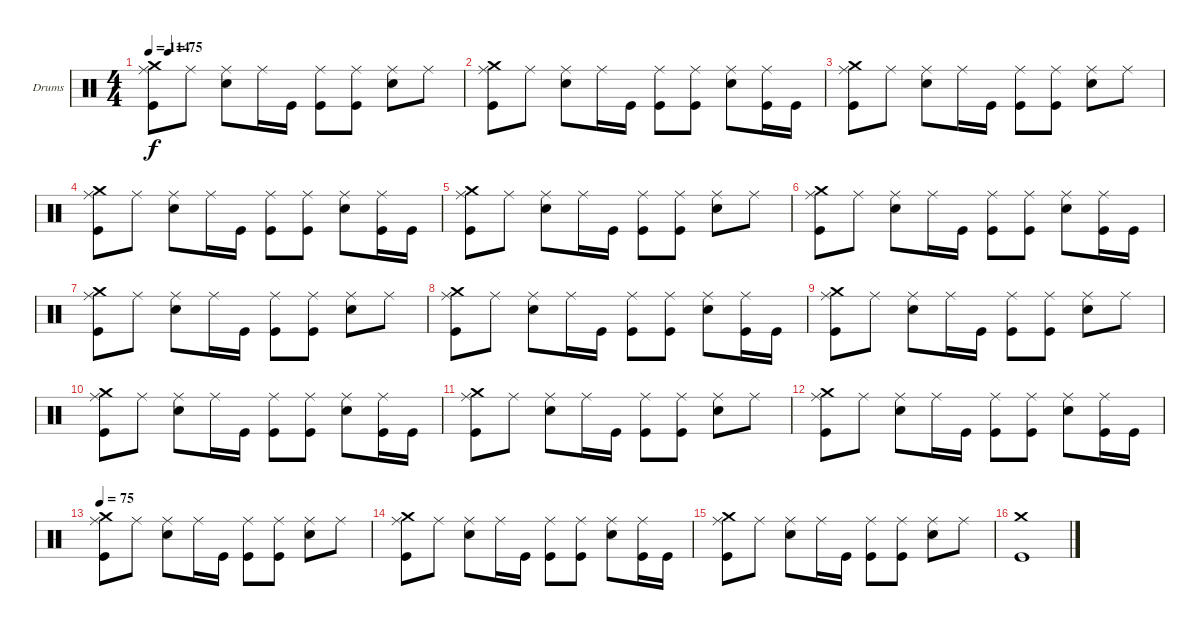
\bracketExtendMode groupsimilarinstruments
\firstSystemTrackNameOrientation horizontal
\otherSystemsTrackNameOrientation horizontal
\track ("Барабаны" "Drums") {instrument percussion}
\staff {score}
\articulation defaults
\ts (4 4)
\tempo 114
\tempo (75 0.0625)
\clef neutral
\ks c
("Kick (hit)" "Crash medium (hit)" "Ride (middle)").8{dy f} "Ride (middle)".8 ("Snare (hit) 2" "Ride (middle)").8 "Ride (middle)".16 "Kick (hit)".16 ("Kick (hit)" "Ride (middle)").8 ("Kick (hit)" "Ride (middle)").8 ("Snare (hit) 2" "Ride (middle)").8 "Ride (middle)".8 |
("Kick (hit)" "Crash medium (hit)" "Ride (middle)").8 "Ride (middle)".8 ("Snare (hit) 2" "Ride (middle)").8 "Ride (middle)".16 "Kick (hit)".16 ("Kick (hit)" "Ride (middle)").8 ("Kick (hit)" "Ride (middle)").8 ("Snare (hit) 2" "Ride (middle)").8 ("Kick (hit)" "Ride (middle)").16 "Kick (hit)".16 |
("Kick (hit)" "Crash medium (hit)" "Ride (middle)").8 "Ride (middle)".8 ("Snare (hit) 2" "Ride (middle)").8 "Ride (middle)".16 "Kick (hit)".16 ("Kick (hit)" "Ride (middle)").8 ("Kick (hit)" "Ride (middle)").8 ("Snare (hit) 2" "Ride (middle)").8 "Ride (middle)".8 |
("Kick (hit)" "Crash medium (hit)" "Ride (middle)").8 "Ride (middle)".8 ("Snare (hit) 2" "Ride (middle)").8 "Ride (middle)".16 "Kick (hit)".16 ("Kick (hit)" "Ride (middle)").8 ("Kick (hit)" "Ride (middle)").8 ("Snare (hit) 2" "Ride (middle)").8 ("Kick (hit)" "Ride (middle)").16 "Kick (hit)".16 |
("Kick (hit)" "Crash medium (hit)" "Ride (middle)").8 "Ride (middle)".8 ("Snare (hit) 2" "Ride (middle)").8 "Ride (middle)".16 "Kick (hit)".16 ("Kick (hit)" "Ride (middle)").8 ("Kick (hit)" "Ride (middle)").8 ("Snare (hit) 2" "Ride (middle)").8 "Ride (middle)".8 |
("Kick (hit)" "Crash medium (hit)" "Ride (middle)").8 "Ride (middle)".8 ("Snare (hit) 2" "Ride (middle)").8 "Ride (middle)".16 "Kick (hit)".16 ("Kick (hit)" "Ride (middle)").8 ("Kick (hit)" "Ride (middle)").8 ("Snare (hit) 2" "Ride (middle)").8 ("Kick (hit)" "Ride (middle)").16 "Kick (hit)".16 |
("Kick (hit)" "Crash medium (hit)" "Ride (middle)").8 "Ride (middle)".8 ("Snare (hit) 2" "Ride (middle)").8 "Ride (middle)".16 "Kick (hit)".16 ("Kick (hit)" "Ride (middle)").8 ("Kick (hit)" "Ride (middle)").8 ("Snare (hit) 2" "Ride (middle)").8 "Ride (middle)".8 |
("Kick (hit)" "Crash medium (hit)" "Ride (middle)").8 "Ride (middle)".8 ("Snare (hit) 2" "Ride (middle)").8 "Ride (middle)".16 "Kick (hit)".16 ("Kick (hit)" "Ride (middle)").8 ("Kick (hit)" "Ride (middle)").8 ("Snare (hit) 2" "Ride (middle)").8 ("Kick (hit)" "Ride (middle)").16 "Kick (hit)".16 |
("Kick (hit)" "Crash medium (hit)" "Ride (middle)").8 "Ride (middle)".8 ("Snare (hit) 2" "Ride (middle)").8 "Ride (middle)".16 "Kick (hit)".16 ("Kick (hit)" "Ride (middle)").8 ("Kick (hit)" "Ride (middle)").8 ("Snare (hit) 2" "Ride (middle)").8 "Ride (middle)".8 |
("Kick (hit)" "Crash medium (hit)" "Ride (middle)").8 "Ride (middle)".8 ("Snare (hit) 2" "Ride (middle)").8 "Ride (middle)".16 "Kick (hit)".16 ("Kick (hit)" "Ride (middle)").8 ("Kick (hit)" "Ride (middle)").8 ("Snare (hit) 2" "Ride (middle)").8 ("Kick (hit)" "Ride (middle)").16 "Kick (hit)".16 |
("Kick (hit)" "Crash medium (hit)" "Ride (middle)").8 "Ride (middle)".8 ("Snare (hit) 2" "Ride (middle)").8 "Ride (middle)".16 "Kick (hit)".16 ("Kick (hit)" "Ride (middle)").8 ("Kick (hit)" "Ride (middle)").8 ("Snare (hit) 2" "Ride (middle)").8 "Ride (middle)".8 |
("Kick (hit)" "Crash medium (hit)" "Ride (middle)").8 "Ride (middle)".8 ("Snare (hit) 2" "Ride (middle)").8 "Ride (middle)".16 "Kick (hit)".16 ("Kick (hit)" "Ride (middle)").8 ("Kick (hit)" "Ride (middle)").8 ("Snare (hit) 2" "Ride (middle)").8 ("Kick (hit)" "Ride (middle)").16 "Kick (hit)".16 |
\tempo 75
("Kick (hit)" "Crash medium (hit)" "Ride (middle)").8 "Ride (middle)".8 ("Snare (hit) 2" "Ride (middle)").8 "Ride (middle)".16 "Kick (hit)".16 ("Kick (hit)" "Ride (middle)").8 ("Kick (hit)" "Ride (middle)").8 ("Snare (hit) 2" "Ride (middle)").8 "Ride (middle)".8 |
("Kick (hit)" "Crash medium (hit)" "Ride (middle)").8 "Ride (middle)".8 ("Snare (hit) 2" "Ride (middle)").8 "Ride (middle)".16 "Kick (hit)".16 ("Kick (hit)" "Ride (middle)").8 ("Kick (hit)" "Ride (middle)").8 ("Snare (hit) 2" "Ride (middle)").8 ("Kick (hit)" "Ride (middle)").16 "Kick (hit)".16 |
("Kick (hit)" "Crash medium (hit)" "Ride (middle)").8 "Ride (middle)".8 ("Snare (hit) 2" "Ride (middle)").8 "Ride (middle)".16 "Kick (hit)".16 ("Kick (hit)" "Ride (middle)").8 ("Kick (hit)" "Ride (middle)").8 ("Snare (hit) 2" "Ride (middle)").8 "Ride (middle)".8 |
("Crash medium (hit)" "Kick (hit)").1
